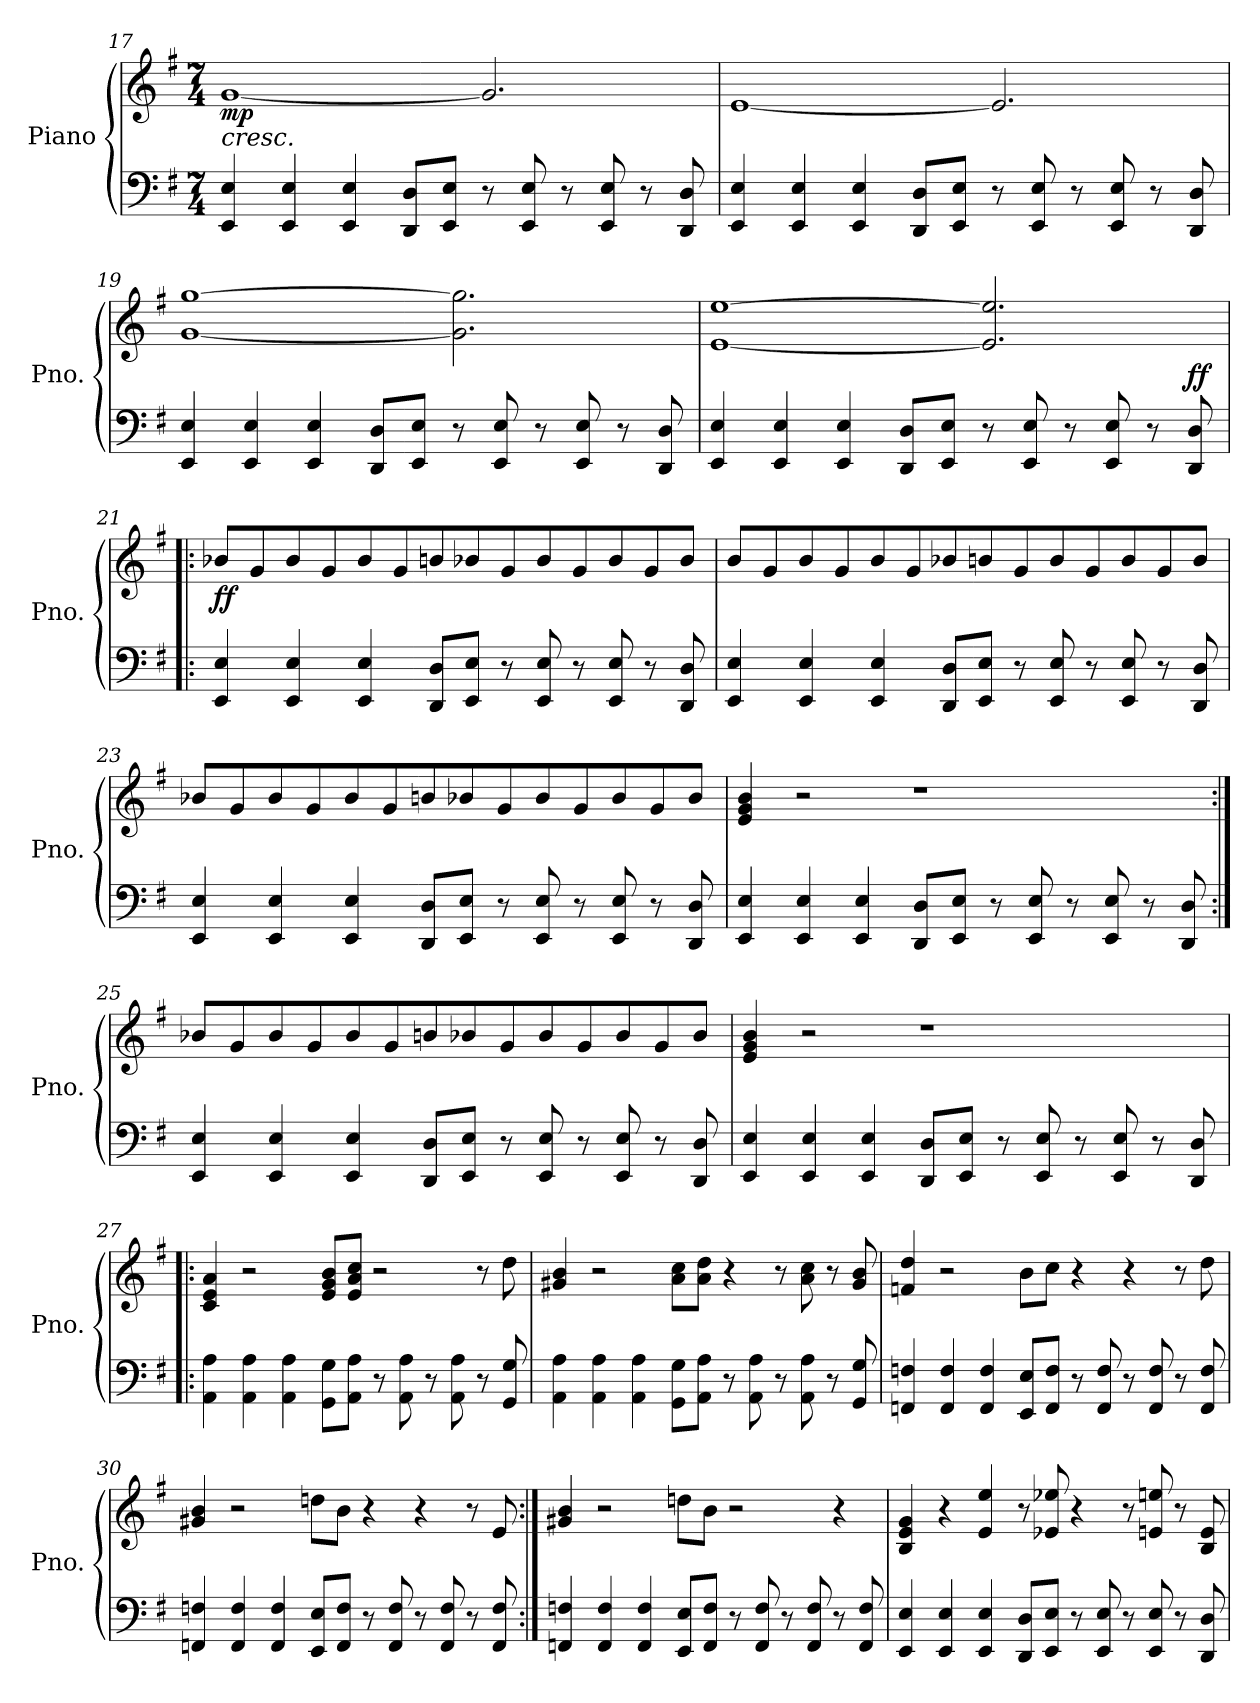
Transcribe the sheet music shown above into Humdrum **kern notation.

**kern	**kern	**dynam
*part1	*part1	*part1
*staff2	*staff1	*staff1/2
*I"Piano	*	*
*I'Pno.	*	*
*clefF4	*clefG2	*
*k[f#]	*k[f#]	*
*M7/4	*M7/4	*
=17	=17	=17
!	!	!LO:HP:b
!	!	!LO:DY:n=1:b
4EE/ 4E/	[1g	< mp
4EE/ 4E/	.	.
4EE/ 4E/	.	.
8DD/ 8D/L	.	.
8EE/ 8E/J	.	.
8r	2.g/]	.
8EE/ 8E/	.	.
8r	.	.
8EE/ 8E/	.	.
8r	.	.
8DD/ 8D/	.	.
=18	=18	=18
4EE/ 4E/	[1e	.
4EE/ 4E/	.	.
4EE/ 4E/	.	.
8DD/ 8D/L	.	.
8EE/ 8E/J	.	.
8r	2.e/]	.
8EE/ 8E/	.	.
8r	.	.
8EE/ 8E/	.	.
8r	.	.
8DD/ 8D/	.	.
!!LO:LB:g=z
=19	=19	=19
4EE/ 4E/	[1g [1gg	.
4EE/ 4E/	.	.
4EE/ 4E/	.	.
8DD/ 8D/L	.	.
8EE/ 8E/J	.	.
8r	2.g\] 2.gg\]	.
8EE/ 8E/	.	.
8r	.	.
8EE/ 8E/	.	.
8r	.	.
8DD/ 8D/	.	.
=20	=20	=20
4EE/ 4E/	[1e [1ee	.
4EE/ 4E/	.	.
4EE/ 4E/	.	.
8DD/ 8D/L	.	.
8EE/ 8E/J	.	.
8r	2.e/] 2.ee/]	.
8EE/ 8E/	.	.
8r	.	.
8EE/ 8E/	.	.
8r	.	.
!	!	!LO:DY:a=2
8DD/ 8D/	.	ff
.	.	[
=21!|:	=21!|:	=21!|:
!	!	!LO:DY:b
4EE/ 4E/	8b-X/L	ff
.	8g/	.
4EE/ 4E/	8b-/	.
.	8g/	.
4EE/ 4E/	8b-/	.
.	8g/	.
8DD/ 8D/L	8bn/	.
8EE/ 8E/J	8b-X/	.
8r	8g/	.
8EE/ 8E/	8b-/	.
8r	8g/	.
8EE/ 8E/	8b-/	.
8r	8g/	.
8DD/ 8D/	8b-/J	.
!!LO:LB:g=z
=22	=22	=22
4EE/ 4E/	8b/L	.
.	8g/	.
4EE/ 4E/	8b/	.
.	8g/	.
4EE/ 4E/	8b/	.
.	8g/	.
8DD/ 8D/L	8b-X/	.
8EE/ 8E/J	8bn/	.
8r	8g/	.
8EE/ 8E/	8b/	.
8r	8g/	.
8EE/ 8E/	8b/	.
8r	8g/	.
8DD/ 8D/	8b/J	.
=23	=23	=23
4EE/ 4E/	8b-X/L	.
.	8g/	.
4EE/ 4E/	8b-/	.
.	8g/	.
4EE/ 4E/	8b-/	.
.	8g/	.
8DD/ 8D/L	8bn/	.
8EE/ 8E/J	8b-X/	.
8r	8g/	.
8EE/ 8E/	8b-/	.
8r	8g/	.
8EE/ 8E/	8b-/	.
8r	8g/	.
8DD/ 8D/	8b-/J	.
!!LO:LB:g=z
=24	=24	=24
4EE/ 4E/	4e/ 4g/ 4b/	.
4EE/ 4E/	2r	.
4EE/ 4E/	.	.
8DD/ 8D/L	1r	.
8EE/ 8E/J	.	.
8r	.	.
8EE/ 8E/	.	.
8r	.	.
8EE/ 8E/	.	.
8r	.	.
8DD/ 8D/	.	.
=25:|!	=25:|!	=25:|!
4EE/ 4E/	8b-X/L	.
.	8g/	.
4EE/ 4E/	8b-/	.
.	8g/	.
4EE/ 4E/	8b-/	.
.	8g/	.
8DD/ 8D/L	8bn/	.
8EE/ 8E/J	8b-X/	.
8r	8g/	.
8EE/ 8E/	8b-/	.
8r	8g/	.
8EE/ 8E/	8b-/	.
8r	8g/	.
8DD/ 8D/	8b-/J	.
=26	=26	=26
4EE/ 4E/	4e/ 4g/ 4b/	.
4EE/ 4E/	2r	.
4EE/ 4E/	.	.
8DD/ 8D/L	1r	.
8EE/ 8E/J	.	.
8r	.	.
8EE/ 8E/	.	.
8r	.	.
8EE/ 8E/	.	.
8r	.	.
8DD/ 8D/	.	.
!!LO:PB:g=z
=27!|:	=27!|:	=27!|:
4AA\ 4A\	4c/ 4e/ 4a/	.
4AA\ 4A\	2r	.
4AA\ 4A\	.	.
8GG\ 8G\L	8e/ 8g/ 8b/L	.
8AA\ 8A\J	8e/ 8a/ 8cc/J	.
8r	2r	.
8AA\ 8A\	.	.
8r	.	.
8AA\ 8A\	.	.
8r	8r	.
8GG/ 8G/	8dd\	.
=28	=28	=28
4AA\ 4A\	4g#X/ 4b/	.
4AA\ 4A\	2r	.
4AA\ 4A\	.	.
8GG\ 8G\L	8a\ 8cc\L	.
8AA\ 8A\J	8a\ 8dd\J	.
8r	4r	.
8AA\ 8A\	.	.
8r	8r	.
8AA\ 8A\	8a\ 8cc\	.
8r	8r	.
8GG/ 8G/	8g#/ 8b/	.
=29	=29	=29
4FFn/ 4Fn/	4fn/ 4dd/	.
4FF/ 4F/	2r	.
4FF/ 4F/	.	.
8EE/ 8E/L	8b\L	.
8FF/ 8F/J	8cc\J	.
8r	4r	.
8FF/ 8F/	.	.
8r	4r	.
8FF/ 8F/	.	.
8r	8r	.
8FF/ 8F/	8dd\	.
!!LO:LB:g=z
=30	=30	=30
4FFn/ 4Fn/	4g#X/ 4b/	.
4FF/ 4F/	2r	.
4FF/ 4F/	.	.
8EE/ 8E/L	8ddn\L	.
8FF/ 8F/J	8b\J	.
8r	4r	.
8FF/ 8F/	.	.
8r	4r	.
8FF/ 8F/	.	.
8r	8r	.
8FF/ 8F/	8e/	.
=31:|!	=31:|!	=31:|!
4FFn/ 4Fn/	4g#X/ 4b/	.
4FF/ 4F/	2r	.
4FF/ 4F/	.	.
8EE/ 8E/L	8ddn\L	.
8FF/ 8F/J	8b\J	.
8r	2r	.
8FF/ 8F/	.	.
8r	.	.
8FF/ 8F/	.	.
8r	4r	.
8FF/ 8F/	.	.
=32	=32	=32
4EE/ 4E/	4B/ 4e/ 4g/	.
4EE/ 4E/	4r	.
4EE/ 4E/	4e/ 4ee/	.
8DD/ 8D/L	8r	.
8EE/ 8E/J	8e-X/ 8ee-X/	.
8r	4r	.
8EE/ 8E/	.	.
8r	8r	.
8EE/ 8E/	8en/ 8een/	.
8r	8r	.
8DD/ 8D/	8B/ 8e/	.
=	=	=
*-	*-	*-
